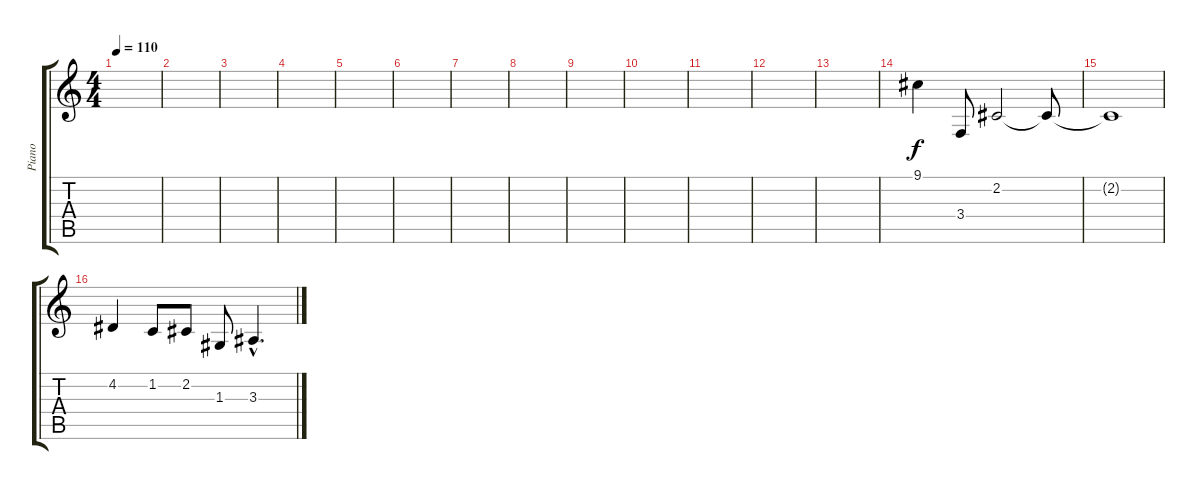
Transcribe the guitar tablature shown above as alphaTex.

\track ("Piano" "Piano") {instrument brightacousticpiano}
\staff {score tabs}
\tuning (E4 B3 G3 D3 A2 E2) {hide}
\ts (4 4)
\tempo 110
\clef g2
\ks c
|
|
|
|
|
|
|
|
|
|
|
|
|
9.1.4 3.4.8 2.2.2 2.2{t}.8 |
2.2{t}.1 |
4.2.4 1.2.8 2.2.8 1.3.8 3.3{hac}.4{d}
